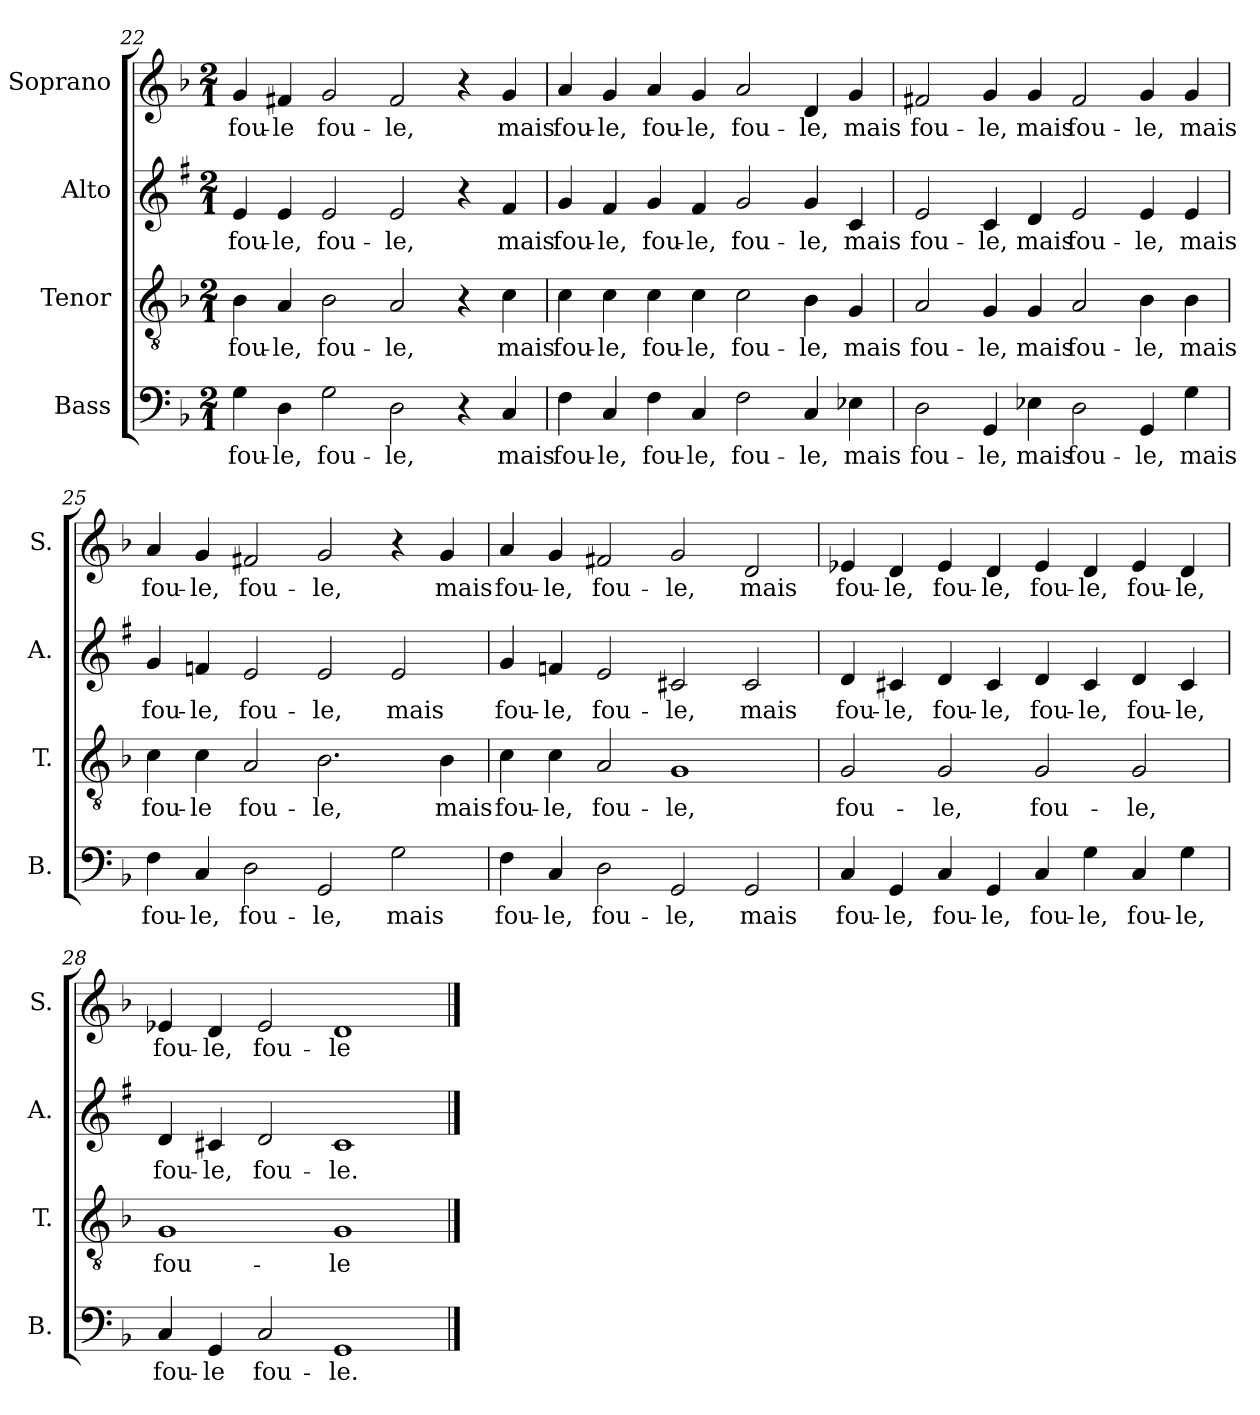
**kern	**text	**kern	**text	**kern	**text	**kern	**text
*part4	*part4	*part3	*part3	*part2	*part2	*part1	*part1
*staff4	*staff4	*staff3	*staff3	*staff2	*staff2	*staff1	*staff1
*I"Bass	*	*I"Tenor	*	*I"Alto	*	*I"Soprano	*
*I'B.	*	*I'T.	*	*I'A.	*	*I'S.	*
*clefF4	*	*clefGv2	*	*clefG2	*	*clefG2	*
*	*	*	*	*ITrd1c2	*	*	*
*k[b-]	*	*k[b-]	*	*k[b-]	*	*k[b-]	*
*M2/1	*	*M2/1	*	*M2/1	*	*M2/1	*
=22	=22	=22	=22	=22	=22	=22	=22
!	!LO:LY:b	!	!LO:LY:b	!	!LO:LY:b	!	!LO:LY:b
4G\	fou-	4B-\	fou-	4d/	fou-	4g/	fou-
!	!LO:LY:b	!	!LO:LY:b	!	!LO:LY:b	!	!LO:LY:b
4D\	-le,	4A/	-le,	4d/	-le,	4f#X/	-le
!	!LO:LY:b	!	!LO:LY:b	!	!LO:LY:b	!	!LO:LY:b
2G\	fou-	2B-\	fou-	2d/	fou-	2g/	fou-
!	!LO:LY:b	!	!LO:LY:b	!	!LO:LY:b	!	!LO:LY:b
2D\	-le,	2A/	-le,	2d/	-le,	2f#/	-le,
4r	.	4r	.	4r	.	4r	.
!	!LO:LY:b	!	!LO:LY:b	!	!LO:LY:b	!	!LO:LY:b
4C/	mais	4c\	mais	4e/	mais	4g/	mais
=23	=23	=23	=23	=23	=23	=23	=23
!	!LO:LY:b	!	!LO:LY:b	!	!LO:LY:b	!	!LO:LY:b
4F\	fou-	4c\	fou-	4f/	fou-	4a/	fou-
!	!LO:LY:b	!	!LO:LY:b	!	!LO:LY:b	!	!LO:LY:b
4C/	-le,	4c\	-le,	4e/	-le,	4g/	-le,
!	!LO:LY:b	!	!LO:LY:b	!	!LO:LY:b	!	!LO:LY:b
4F\	fou-	4c\	fou-	4f/	fou-	4a/	fou-
!	!LO:LY:b	!	!LO:LY:b	!	!LO:LY:b	!	!LO:LY:b
4C/	-le,	4c\	-le,	4e/	-le,	4g/	-le,
!	!LO:LY:b	!	!LO:LY:b	!	!LO:LY:b	!	!LO:LY:b
2F\	fou-	2c\	fou-	2f/	fou-	2a/	fou-
!	!LO:LY:b	!	!LO:LY:b	!	!LO:LY:b	!	!LO:LY:b
4C/	-le,	4B-\	-le,	4f/	-le,	4d/	-le,
!	!LO:LY:b	!	!LO:LY:b	!	!LO:LY:b	!	!LO:LY:b
4E-X\	mais	4G/	mais	4B-/	mais	4g/	mais
!!LO:LB:g=z
=24	=24	=24	=24	=24	=24	=24	=24
!	!LO:LY:b	!	!LO:LY:b	!	!LO:LY:b	!	!LO:LY:b
2D\	fou-	2A/	fou-	2d/	fou-	2f#X/	fou-
!	!LO:LY:b	!	!LO:LY:b	!	!LO:LY:b	!	!LO:LY:b
4GG/	-le,	4G/	-le,	4B-/	-le,	4g/	-le,
!	!LO:LY:b	!	!LO:LY:b	!	!LO:LY:b	!	!LO:LY:b
4E-X\	mais	4G/	mais	4c/	mais	4g/	mais
!	!LO:LY:b	!	!LO:LY:b	!	!LO:LY:b	!	!LO:LY:b
2D\	fou-	2A/	fou-	2d/	fou-	2f#/	fou-
!	!LO:LY:b	!	!LO:LY:b	!	!LO:LY:b	!	!LO:LY:b
4GG/	-le,	4B-\	-le,	4d/	-le,	4g/	-le,
!	!LO:LY:b	!	!LO:LY:b	!	!LO:LY:b	!	!LO:LY:b
4G\	mais	4B-\	mais	4d/	mais	4g/	mais
=25	=25	=25	=25	=25	=25	=25	=25
!	!LO:LY:b	!	!LO:LY:b	!	!LO:LY:b	!	!LO:LY:b
4F\	fou-	4c\	fou-	4f/	fou-	4a/	fou-
!	!LO:LY:b	!	!LO:LY:b	!	!LO:LY:b	!	!LO:LY:b
4C/	-le,	4c\	-le	4e-X/	-le,	4g/	-le,
!	!LO:LY:b	!	!LO:LY:b	!	!LO:LY:b	!	!LO:LY:b
2D\	fou-	2A/	fou-	2d/	fou-	2f#X/	fou-
!	!LO:LY:b	!	!LO:LY:b	!	!LO:LY:b	!	!LO:LY:b
2GG/	-le,	2.B-\	-le,	2d/	-le,	2g/	-le,
!	!LO:LY:b	!	!	!	!LO:LY:b	!	!
2G\	mais	.	.	2d/	mais	4r	.
!	!	!	!LO:LY:b	!	!	!	!LO:LY:b
.	.	4B-\	mais	.	.	4g/	mais
=26	=26	=26	=26	=26	=26	=26	=26
!	!LO:LY:b	!	!LO:LY:b	!	!LO:LY:b	!	!LO:LY:b
4F\	fou-	4c\	fou-	4f/	fou-	4a/	fou-
!	!LO:LY:b	!	!LO:LY:b	!	!LO:LY:b	!	!LO:LY:b
4C/	-le,	4c\	-le,	4e-X/	-le,	4g/	-le,
!	!LO:LY:b	!	!LO:LY:b	!	!LO:LY:b	!	!LO:LY:b
2D\	fou-	2A/	fou-	2d/	fou-	2f#X/	fou-
!	!LO:LY:b	!	!LO:LY:b	!	!LO:LY:b	!	!LO:LY:b
2GG/	-le,	1G	-le,	2Bn/	-le,	2g/	-le,
!	!LO:LY:b	!	!	!	!LO:LY:b	!	!LO:LY:b
2GG/	mais	.	.	2B/	mais	2d/	mais
!!LO:LB:g=z
=27	=27	=27	=27	=27	=27	=27	=27
!	!LO:LY:b	!	!LO:LY:b	!	!LO:LY:b	!	!LO:LY:b
4C/	fou-	2G/	fou-	4c/	fou-	4e-X/	fou-
!	!LO:LY:b	!	!	!	!LO:LY:b	!	!LO:LY:b
4GG/	-le,	.	.	4Bn/	-le,	4d/	-le,
!	!LO:LY:b	!	!LO:LY:b	!	!LO:LY:b	!	!LO:LY:b
4C/	fou-	2G/	-le,	4c/	fou-	4e-/	fou-
!	!LO:LY:b	!	!	!	!LO:LY:b	!	!LO:LY:b
4GG/	-le,	.	.	4B/	-le,	4d/	-le,
!	!LO:LY:b	!	!LO:LY:b	!	!LO:LY:b	!	!LO:LY:b
4C/	fou-	2G/	fou-	4c/	fou-	4e-/	fou-
!	!LO:LY:b	!	!	!	!LO:LY:b	!	!LO:LY:b
4G\	-le,	.	.	4B/	-le,	4d/	-le,
!	!LO:LY:b	!	!LO:LY:b	!	!LO:LY:b	!	!LO:LY:b
4C/	fou-	2G/	-le,	4c/	fou-	4e-/	fou-
!	!LO:LY:b	!	!	!	!LO:LY:b	!	!LO:LY:b
4G\	-le,	.	.	4B/	-le,	4d/	-le,
=28	=28	=28	=28	=28	=28	=28	=28
!	!LO:LY:b	!	!LO:LY:b	!	!LO:LY:b	!	!LO:LY:b
4C/	fou-	1G	fou-	4c/	fou-	4e-X/	fou-
!	!LO:LY:b	!	!	!	!LO:LY:b	!	!LO:LY:b
4GG/	-le	.	.	4Bn/	-le,	4d/	-le,
!	!LO:LY:b	!	!	!	!LO:LY:b	!	!LO:LY:b
2C/	fou-	.	.	2c/	fou-	2e-/	fou-
!	!LO:LY:b	!	!LO:LY:b	!	!LO:LY:b	!	!LO:LY:b
1GG	-le.	1G	-le	1B	-le.	1d	-le
==	==	==	==	==	==	==	==
*-	*-	*-	*-	*-	*-	*-	*-
